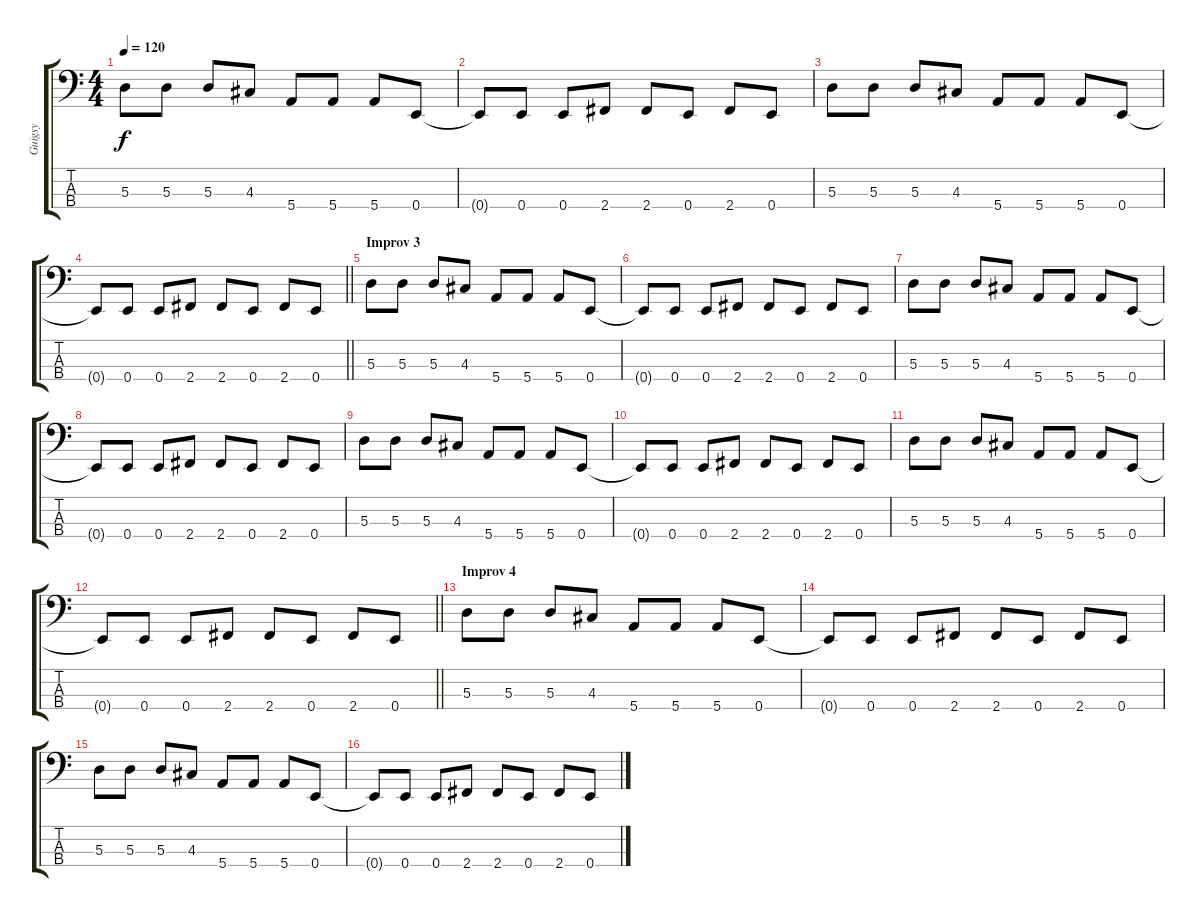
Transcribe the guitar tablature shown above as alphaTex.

\track ("Guigsy" "Guigsy") {instrument electricbasspick}
\staff {score tabs}
\tuning (G2 D2 A1 E1) {hide}
\ts (4 4)
\tempo 120
\clef f4
\ks c
5.3.8{dy f} 5.3.8 5.3.8 4.3.8 5.4.8 5.4.8 5.4.8 0.4.8 |
0.4{t}.8 0.4.8 0.4.8 2.4.8 2.4.8 0.4.8 2.4.8 0.4.8 |
5.3.8 5.3.8 5.3.8 4.3.8 5.4.8 5.4.8 5.4.8 0.4.8 |
\barLineRight lightlight
0.4{t}.8 0.4.8 0.4.8 2.4.8 2.4.8 0.4.8 2.4.8 0.4.8 |
\section ("" "Improv 3")
5.3.8 5.3.8 5.3.8 4.3.8 5.4.8 5.4.8 5.4.8 0.4.8 |
0.4{t}.8 0.4.8 0.4.8 2.4.8 2.4.8 0.4.8 2.4.8 0.4.8 |
5.3.8 5.3.8 5.3.8 4.3.8 5.4.8 5.4.8 5.4.8 0.4.8 |
0.4{t}.8 0.4.8 0.4.8 2.4.8 2.4.8 0.4.8 2.4.8 0.4.8 |
5.3.8 5.3.8 5.3.8 4.3.8 5.4.8 5.4.8 5.4.8 0.4.8 |
0.4{t}.8 0.4.8 0.4.8 2.4.8 2.4.8 0.4.8 2.4.8 0.4.8 |
5.3.8 5.3.8 5.3.8 4.3.8 5.4.8 5.4.8 5.4.8 0.4.8 |
\barLineRight lightlight
0.4{t}.8 0.4.8 0.4.8 2.4.8 2.4.8 0.4.8 2.4.8 0.4.8 |
\section ("" "Improv 4")
5.3.8 5.3.8 5.3.8 4.3.8 5.4.8 5.4.8 5.4.8 0.4.8 |
0.4{t}.8 0.4.8 0.4.8 2.4.8 2.4.8 0.4.8 2.4.8 0.4.8 |
5.3.8 5.3.8 5.3.8 4.3.8 5.4.8 5.4.8 5.4.8 0.4.8 |
0.4{t}.8 0.4.8 0.4.8 2.4.8 2.4.8 0.4.8 2.4.8 0.4.8
